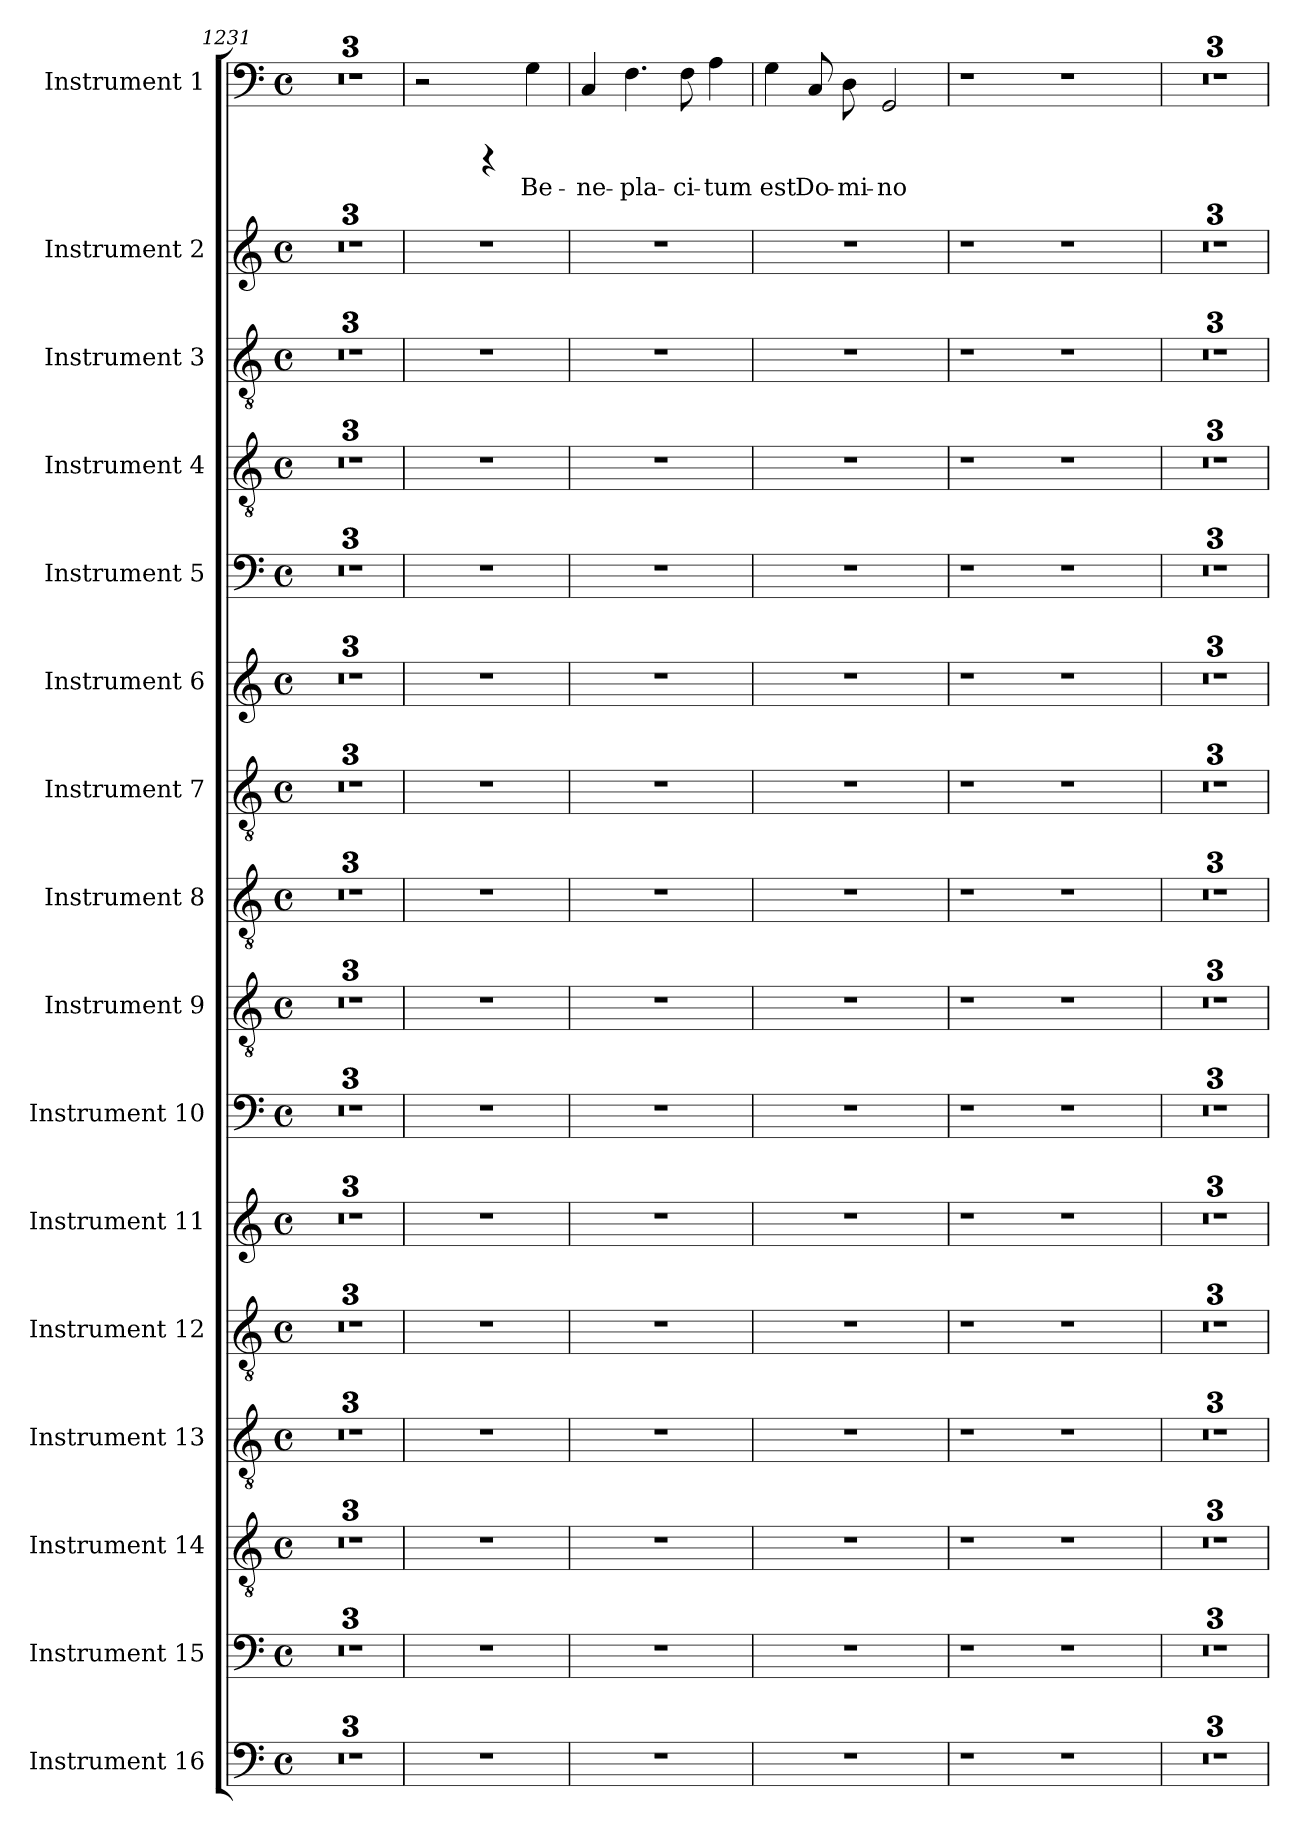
**kern	**kern	**kern	**kern	**kern	**kern	**kern	**kern	**kern	**kern	**kern	**kern	**kern	**kern	**kern	**kern	**text
*part16	*part15	*part14	*part13	*part12	*part11	*part10	*part9	*part8	*part7	*part6	*part5	*part4	*part3	*part2	*part1	*part1
*staff16	*staff15	*staff14	*staff13	*staff12	*staff11	*staff10	*staff9	*staff8	*staff7	*staff6	*staff5	*staff4	*staff3	*staff2	*staff1	*staff1
*I"Instrument 16	*I"Instrument 15	*I"Instrument 14	*I"Instrument 13	*I"Instrument 12	*I"Instrument 11	*I"Instrument 10	*I"Instrument 9	*I"Instrument 8	*I"Instrument 7	*I"Instrument 6	*I"Instrument 5	*I"Instrument 4	*I"Instrument 3	*I"Instrument 2	*I"Instrument 1	*
*clefF4	*clefF4	*clefGv2	*clefGv2	*clefGv2	*clefG2	*clefF4	*clefGv2	*clefGv2	*clefGv2	*clefG2	*clefF4	*clefGv2	*clefGv2	*clefG2	*clefF4	*
*k[]	*k[]	*k[]	*k[]	*k[]	*k[]	*k[]	*k[]	*k[]	*k[]	*k[]	*k[]	*k[]	*k[]	*k[]	*k[]	*
*C:	*C:	*C:	*C:	*C:	*C:	*C:	*C:	*C:	*C:	*C:	*C:	*C:	*C:	*C:	*C:	*
*M4/4	*M4/4	*M4/4	*M4/4	*M4/4	*M4/4	*M4/4	*M4/4	*M4/4	*M4/4	*M4/4	*M4/4	*M4/4	*M4/4	*M4/4	*M4/4	*
*met(c)	*met(c)	*met(c)	*met(c)	*met(c)	*met(c)	*met(c)	*met(c)	*met(c)	*met(c)	*met(c)	*met(c)	*met(c)	*met(c)	*met(c)	*met(c)	*
=1231	=1231	=1231	=1231	=1231	=1231	=1231	=1231	=1231	=1231	=1231	=1231	=1231	=1231	=1231	=1231	=1231
1r	1r	1r	1r	1r	1r	1r	1r	1r	1r	1r	1r	1r	1r	1r	1r	.
=1232	=1232	=1232	=1232	=1232	=1232	=1232	=1232	=1232	=1232	=1232	=1232	=1232	=1232	=1232	=1232	=1232
1r	1r	1r	1r	1r	1r	1r	1r	1r	1r	1r	1r	1r	1r	1r	1r	.
=1233	=1233	=1233	=1233	=1233	=1233	=1233	=1233	=1233	=1233	=1233	=1233	=1233	=1233	=1233	=1233	=1233
1r	1r	1r	1r	1r	1r	1r	1r	1r	1r	1r	1r	1r	1r	1r	1r	.
=1234	=1234	=1234	=1234	=1234	=1234	=1234	=1234	=1234	=1234	=1234	=1234	=1234	=1234	=1234	=1234	=1234
1r	1r	1r	1r	1r	1r	1r	1r	1r	1r	1r	1r	1r	1r	1r	2r	.
.	.	.	.	.	.	.	.	.	.	.	.	.	.	.	4rCCC	.
!	!	!	!	!	!	!	!	!	!	!	!	!	!	!	!	!LO:LY:b:cj
.	.	.	.	.	.	.	.	.	.	.	.	.	.	.	4G\	Be-
=1235	=1235	=1235	=1235	=1235	=1235	=1235	=1235	=1235	=1235	=1235	=1235	=1235	=1235	=1235	=1235	=1235
!	!	!	!	!	!	!	!	!	!	!	!	!	!	!	!	!LO:LY:b:cj
1r	1r	1r	1r	1r	1r	1r	1r	1r	1r	1r	1r	1r	1r	1r	4C/	-ne-
!	!	!	!	!	!	!	!	!	!	!	!	!	!	!	!	!LO:LY:b:cj
.	.	.	.	.	.	.	.	.	.	.	.	.	.	.	4.F\	-pla-
!	!	!	!	!	!	!	!	!	!	!	!	!	!	!	!	!LO:LY:b:cj
.	.	.	.	.	.	.	.	.	.	.	.	.	.	.	8F\	-ci-
!	!	!	!	!	!	!	!	!	!	!	!	!	!	!	!	!LO:LY:b:cj
.	.	.	.	.	.	.	.	.	.	.	.	.	.	.	4A\	-tum
=1236	=1236	=1236	=1236	=1236	=1236	=1236	=1236	=1236	=1236	=1236	=1236	=1236	=1236	=1236	=1236	=1236
!	!	!	!	!	!	!	!	!	!	!	!	!	!	!	!	!LO:LY:b:cj
1r	1r	1r	1r	1r	1r	1r	1r	1r	1r	1r	1r	1r	1r	1r	4G\	est
!	!	!	!	!	!	!	!	!	!	!	!	!	!	!	!	!LO:LY:b:cj
.	.	.	.	.	.	.	.	.	.	.	.	.	.	.	8C/	Do-
!	!	!	!	!	!	!	!	!	!	!	!	!	!	!	!	!LO:LY:b:cj
.	.	.	.	.	.	.	.	.	.	.	.	.	.	.	8D\	-mi-
!	!	!	!	!	!	!	!	!	!	!	!	!	!	!	!	!LO:LY:b:cj
.	.	.	.	.	.	.	.	.	.	.	.	.	.	.	2GG/	-no
=1237	=1237	=1237	=1237	=1237	=1237	=1237	=1237	=1237	=1237	=1237	=1237	=1237	=1237	=1237	=1237	=1237
1r	1r	1r	1r	1r	1r	1r	1r	1r	1r	1r	1r	1r	1r	1r	1r	.
1r	1r	1r	1r	1r	1r	1r	1r	1r	1r	1r	1r	1r	1r	1r	1r	.
=1238	=1238	=1238	=1238	=1238	=1238	=1238	=1238	=1238	=1238	=1238	=1238	=1238	=1238	=1238	=1238	=1238
1r	1r	1r	1r	1r	1r	1r	1r	1r	1r	1r	1r	1r	1r	1r	1r	.
=1239	=1239	=1239	=1239	=1239	=1239	=1239	=1239	=1239	=1239	=1239	=1239	=1239	=1239	=1239	=1239	=1239
1r	1r	1r	1r	1r	1r	1r	1r	1r	1r	1r	1r	1r	1r	1r	1r	.
=1240	=1240	=1240	=1240	=1240	=1240	=1240	=1240	=1240	=1240	=1240	=1240	=1240	=1240	=1240	=1240	=1240
1r	1r	1r	1r	1r	1r	1r	1r	1r	1r	1r	1r	1r	1r	1r	1r	.
=	=	=	=	=	=	=	=	=	=	=	=	=	=	=	=	=
*-	*-	*-	*-	*-	*-	*-	*-	*-	*-	*-	*-	*-	*-	*-	*-	*-
